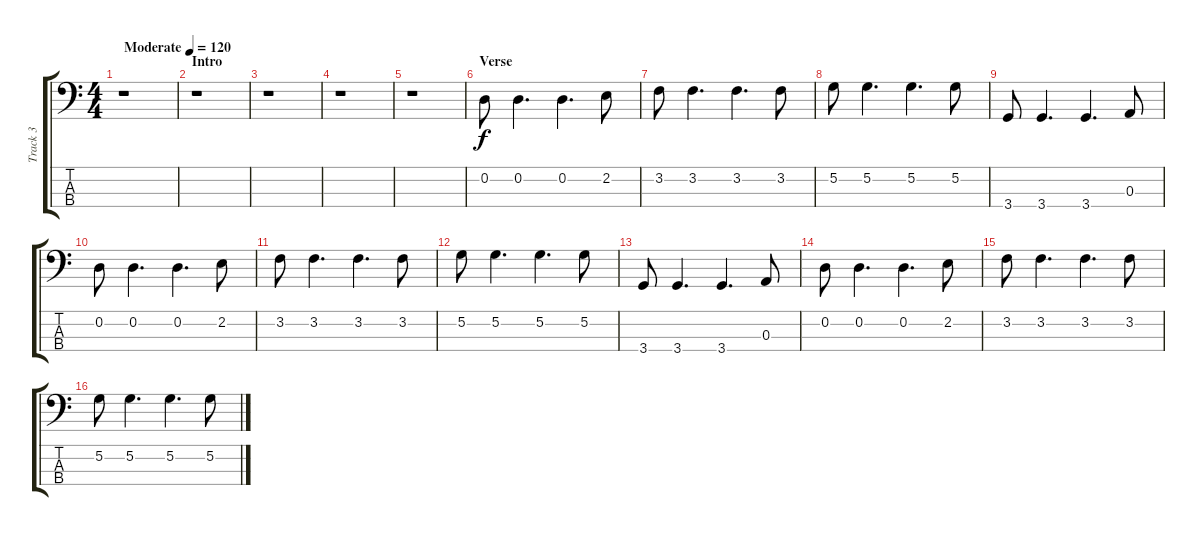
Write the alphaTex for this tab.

\track ("Track 3" "Track 3") {instrument electricbassfinger}
\staff {score tabs}
\tuning (G2 D2 A1 E1) {hide}
\ts (4 4)
\tempo (120 "Moderate")
\clef f4
\ks c
r.1{dy f instrument electricbassfinger} |
\section ("" "Intro")
r.1 |
r.1 |
r.1 |
r.1 |
\section ("" "Verse")
0.2.8 0.2.4{d} 0.2.4{d} 2.2.8 |
3.2.8 3.2.4{d} 3.2.4{d} 3.2.8 |
5.2.8 5.2.4{d} 5.2.4{d} 5.2.8 |
3.4.8 3.4.4{d} 3.4.4{d} 0.3.8 |
0.2.8 0.2.4{d} 0.2.4{d} 2.2.8 |
3.2.8 3.2.4{d} 3.2.4{d} 3.2.8 |
5.2.8 5.2.4{d} 5.2.4{d} 5.2.8 |
3.4.8 3.4.4{d} 3.4.4{d} 0.3.8 |
0.2.8 0.2.4{d} 0.2.4{d} 2.2.8 |
3.2.8 3.2.4{d} 3.2.4{d} 3.2.8 |
5.2.8 5.2.4{d} 5.2.4{d} 5.2.8
